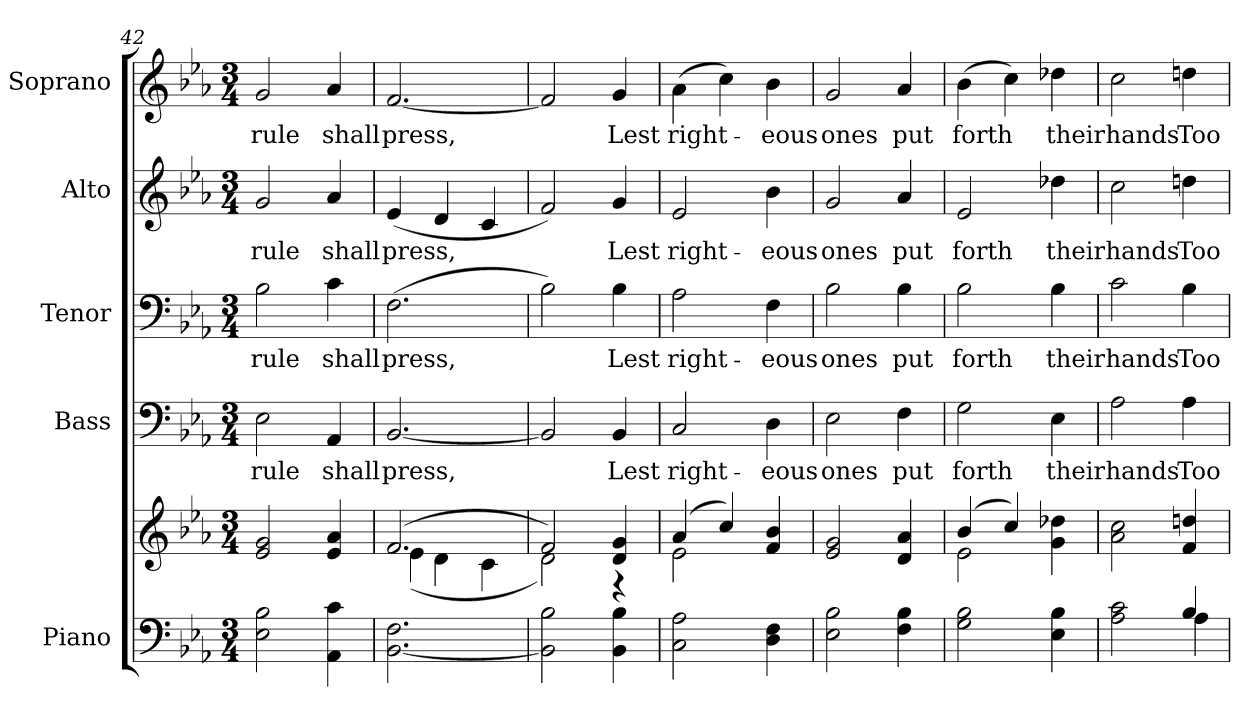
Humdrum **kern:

**kern	**kern	**kern	**text	**kern	**text	**kern	**text	**kern	**text
*part5	*part5	*part4	*part4	*part3	*part3	*part2	*part2	*part1	*part1
*staff6	*staff5	*staff4	*staff4	*staff3	*staff3	*staff2	*staff2	*staff1	*staff1
*I"Piano	*	*I"Bass	*	*I"Tenor	*	*I"Alto	*	*I"Soprano	*
*I'Pno.	*	*I'B.	*	*I'T.	*	*I'A.	*	*I'S.	*
*clefF4	*clefG2	*clefF4	*	*clefF4	*	*clefG2	*	*clefG2	*
*k[b-e-a-]	*k[b-e-a-]	*k[b-e-a-]	*	*k[b-e-a-]	*	*k[b-e-a-]	*	*k[b-e-a-]	*
*E-:	*E-:	*E-:	*	*E-:	*	*E-:	*	*E-:	*
*M3/4	*M3/4	*M3/4	*	*M3/4	*	*M3/4	*	*M3/4	*
=42	=42	=42	=42	=42	=42	=42	=42	=42	=42
!	!	!	!LO:LY:b:color=#000000	!	!	!	!	!	!
!	!	!	!	!	!LO:LY:b:color=#000000	!	!	!	!
!	!	!	!	!	!	!	!LO:LY:b:color=#000000	!	!
!	!	!	!	!	!	!	!	!	!LO:LY:b:color=#000000
2E-i\ 2B-i	2e-i/ 2gi	2E-i\	rule	2B-i\	rule	2gi/	rule	2gi/	rule
!	!	!	!LO:LY:b:color=#000000	!	!	!	!	!	!
!	!	!	!	!	!LO:LY:b:color=#000000	!	!	!	!
!	!	!	!	!	!	!	!LO:LY:b:color=#000000	!	!
!	!	!	!	!	!	!	!	!	!LO:LY:b:color=#000000
4AA-i\ 4ci	4e-i/ 4a-i	4AA-i/	shall	4ci\	shall	4a-i/	shall	4a-i/	shall
=43	=43	=43	=43	=43	=43	=43	=43	=43	=43
*	*^	*	*	*	*	*	*	*	*
!	!	!	!	!LO:LY:b:color=#000000	!	!	!	!	!	!
!	!	!	!	!	!	!LO:LY:b:color=#000000	!	!	!	!
!	!	!	!	!	!	!	!	!LO:LY:b:color=#000000	!	!
!	!	!	!	!	!	!	!	!	!	!LO:LY:b:color=#000000
[<2.BB-i\ 2.Fi	(2.fi/	(4e-i\	[<2.BB-i/	press,	(2.Fi\	press,	(4e-i/	press,	[<2.fi/	press,
.	.	4di\	.	.	.	.	4di/	.	.	.
.	.	4ci\	.	.	.	.	4ci/	.	.	.
!!LO:PB:g=z
=44	=44	=44	=44	=44	=44	=44	=44	=44	=44	=44
2BB-i\] 2B-i	2fi/)	2di\)	2BB-i/]	.	2B-i\)	.	2fi/)	.	2fi/]	.
!	!	!	!	!LO:LY:b:color=#000000	!	!	!	!	!	!
!	!	!	!	!	!	!LO:LY:b:color=#000000	!	!	!	!
!	!	!	!	!	!	!	!	!LO:LY:b:color=#000000	!	!
!	!	!	!	!	!	!	!	!	!	!LO:LY:b:color=#000000
4BB-i\ 4B-i	4di/ 4gi	4r	4BB-i/	Lest	4B-i\	Lest	4gi/	Lest	4gi/	Lest
=45	=45	=45	=45	=45	=45	=45	=45	=45	=45	=45
!	!	!	!	!LO:LY:b:color=#000000	!	!	!	!	!	!
!	!	!	!	!	!	!LO:LY:b:color=#000000	!	!	!	!
!	!	!	!	!	!	!	!	!LO:LY:b:color=#000000	!	!
!	!	!	!	!	!	!	!	!	!	!LO:LY:b:color=#000000
2Ci\ 2A-i	(4a-i/	2e-i\	2Ci/	right-	2A-i\	right-	2e-i/	right-	(4a-i\	right-
.	4cci/)	.	.	.	.	.	.	.	4cci\)	.
!	!	!	!	!LO:LY:b:color=#000000	!	!	!	!	!	!
!	!	!	!	!	!	!LO:LY:b:color=#000000	!	!	!	!
!	!	!	!	!	!	!	!	!LO:LY:b:color=#000000	!	!
!	!	!	!	!	!	!	!	!	!	!LO:LY:b:color=#000000
4Di\ 4Fi	4fi/ 4b-i	4ryy	4Di\	-eous	4Fi\	-eous	4b-i\	-eous	4b-i\	-eous
*	*v	*v	*	*	*	*	*	*	*	*
=46	=46	=46	=46	=46	=46	=46	=46	=46	=46
*	*^	*	*	*	*	*	*	*	*
!	!	!	!	!LO:LY:b:color=#000000	!	!	!	!	!	!
*	*v	*v	*	*	*	*	*	*	*	*
*	*^	*	*	*	*	*	*	*	*
!	!	!	!	!	!	!LO:LY:b:color=#000000	!	!	!	!
*	*v	*v	*	*	*	*	*	*	*	*
*	*^	*	*	*	*	*	*	*	*
!	!	!	!	!	!	!	!	!LO:LY:b:color=#000000	!	!
*	*v	*v	*	*	*	*	*	*	*	*
*	*^	*	*	*	*	*	*	*	*
!	!	!	!	!	!	!	!	!	!	!LO:LY:b:color=#000000
*	*v	*v	*	*	*	*	*	*	*	*
2E-i\ 2B-i	2e-i/ 2gi	2E-i\	ones	2B-i\	ones	2gi/	ones	2gi/	ones
!	!	!	!LO:LY:b:color=#000000	!	!	!	!	!	!
!	!	!	!	!	!LO:LY:b:color=#000000	!	!	!	!
!	!	!	!	!	!	!	!LO:LY:b:color=#000000	!	!
!	!	!	!	!	!	!	!	!	!LO:LY:b:color=#000000
4Fi\ 4B-i	4di/ 4a-i	4Fi\	put	4B-i\	put	4a-i/	put	4a-i/	put
=47	=47	=47	=47	=47	=47	=47	=47	=47	=47
*	*^	*	*	*	*	*	*	*	*
!	!	!	!	!LO:LY:b:color=#000000	!	!	!	!	!	!
!	!	!	!	!	!	!LO:LY:b:color=#000000	!	!	!	!
!	!	!	!	!	!	!	!	!LO:LY:b:color=#000000	!	!
!	!	!	!	!	!	!	!	!	!	!LO:LY:b:color=#000000
2Gi\ 2B-i	(4b-i/	2e-i\	2Gi\	forth	2B-i\	forth	2e-i/	forth	(4b-i\	forth
.	4cci/)	.	.	.	.	.	.	.	4cci\)	.
!	!	!	!	!LO:LY:b:color=#000000	!	!	!	!	!	!
!	!	!	!	!	!	!LO:LY:b:color=#000000	!	!	!	!
!	!	!	!	!	!	!	!	!LO:LY:b:color=#000000	!	!
!	!	!	!	!	!	!	!	!	!	!LO:LY:b:color=#000000
4E-i\ 4B-i	4gi\ 4dd-Xi	4ryy	4E-i\	their	4B-i\	their	4dd-Xi\	their	4dd-Xi\	their
*	*v	*v	*	*	*	*	*	*	*	*
!!LO:PB:g=z
=48	=48	=48	=48	=48	=48	=48	=48	=48	=48
*^	*	*	*	*	*	*	*	*	*
*	*	*^	*	*	*	*	*	*	*	*
!	!	!	!	!	!LO:LY:b:color=#000000	!	!	!	!	!	!
*	*	*v	*v	*	*	*	*	*	*	*	*
*	*	*^	*	*	*	*	*	*	*	*
!	!	!	!	!	!	!	!LO:LY:b:color=#000000	!	!	!	!
*	*	*v	*v	*	*	*	*	*	*	*	*
*	*	*^	*	*	*	*	*	*	*	*
!	!	!	!	!	!	!	!	!	!LO:LY:b:color=#000000	!	!
*	*	*v	*v	*	*	*	*	*	*	*	*
*	*	*^	*	*	*	*	*	*	*	*
!	!	!	!	!	!	!	!	!	!	!	!LO:LY:b:color=#000000
*	*	*v	*v	*	*	*	*	*	*	*	*
2A-i\ 2ci	2ryy	2a-i\ 2cci	2A-i\	hands	2ci\	hands	2cci\	hands	2cci\	hands
!	!	!	!	!LO:LY:b:color=#000000	!	!	!	!	!	!
!	!	!	!	!	!	!LO:LY:b:color=#000000	!	!	!	!
!	!	!	!	!	!	!	!	!LO:LY:b:color=#000000	!	!
!	!	!	!	!	!	!	!	!	!	!LO:LY:b:color=#000000
4B-i/	4A-i\	4fi/ 4ddni	4A-i\	Too	4B-i\	Too	4ddni\	Too	4ddni\	Too
*v	*v	*	*	*	*	*	*	*	*	*
=	=	=	=	=	=	=	=	=	=
*-	*-	*-	*-	*-	*-	*-	*-	*-	*-
